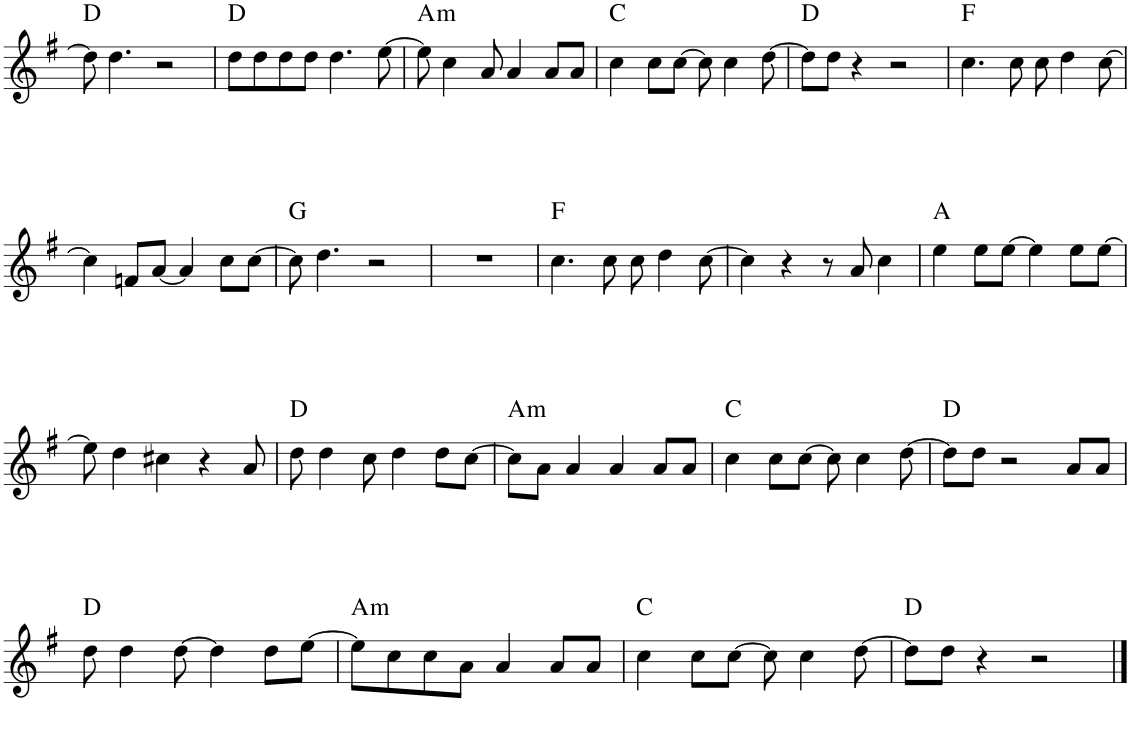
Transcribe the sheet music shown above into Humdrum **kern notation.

**kern	**harte
*part1	*part1
*staff1	*
*I"Piano	*
*I'Pno.	*
!!LO:PB:g=z
*clefG2	*
*k[f#]	*
*M4/4	*
=45	=45
8dd\]	D:maj
4.dd\	.
2r	.
=46	=46
8dd\L	D:maj
8dd\	.
8dd\	.
8dd\J	.
4.dd\	.
[8ee\	.
=47	=47
!	!LO:H:kt=m
8ee\]	A:min
4cc\	.
8a/	.
4a/	.
8a/L	.
8a/J	.
=48	=48
4cc\	C:maj
8cc\L	.
[8cc\J	.
8cc\]	.
4cc\	.
[8dd\	.
=49	=49
8dd\L]	D:maj
8dd\J	.
4r	.
2r	.
=50	=50
4.cc\	F:maj
8cc\	.
8cc\	.
4dd\	.
[8cc\	.
!!LO:LB:g=z
=51	=51
4cc\]	.
8fn/L	.
[8a/J	.
4a/]	.
8cc\L	.
[8cc\J	.
=52	=52
8cc\]	G:maj
4.dd\	.
2r	.
=53	=53
1r	.
=54	=54
4.cc\	F:maj
8cc\	.
8cc\	.
4dd\	.
[8cc\	.
=55	=55
4cc\]	.
4r	.
8r	.
8a/	.
4cc\	.
=56	=56
4ee\	A:maj
8ee\L	.
[8ee\J	.
4ee\]	.
8ee\L	.
[8ee\J	.
!!LO:LB:g=z
=57	=57
8ee\]	.
4dd\	.
4cc#X\	.
4r	.
8a/	.
=58	=58
8dd\	D:maj
4dd\	.
8cc\	.
4dd\	.
8dd\L	.
[8cc\J	.
=59	=59
!	!LO:H:kt=m
8cc\L]	A:min
8a\J	.
4a/	.
4a/	.
8a/L	.
8a/J	.
=60	=60
4cc\	C:maj
8cc\L	.
[8cc\J	.
8cc\]	.
4cc\	.
[8dd\	.
=61	=61
8dd\L]	D:maj
8dd\J	.
2r	.
8a/L	.
8a/J	.
!!LO:LB:g=z
=62	=62
8dd\	D:maj
4dd\	.
[8dd\	.
4dd\]	.
8dd\L	.
[8ee\J	.
=63	=63
!	!LO:H:kt=m
8ee\L]	A:min
8cc\	.
8cc\	.
8a\J	.
4a/	.
8a/L	.
8a/J	.
=64	=64
4cc\	C:maj
8cc\L	.
[8cc\J	.
8cc\]	.
4cc\	.
[8dd\	.
=65	=65
8dd\L]	D:maj
8dd\J	.
4r	.
2r	.
==	==
*-	*-
